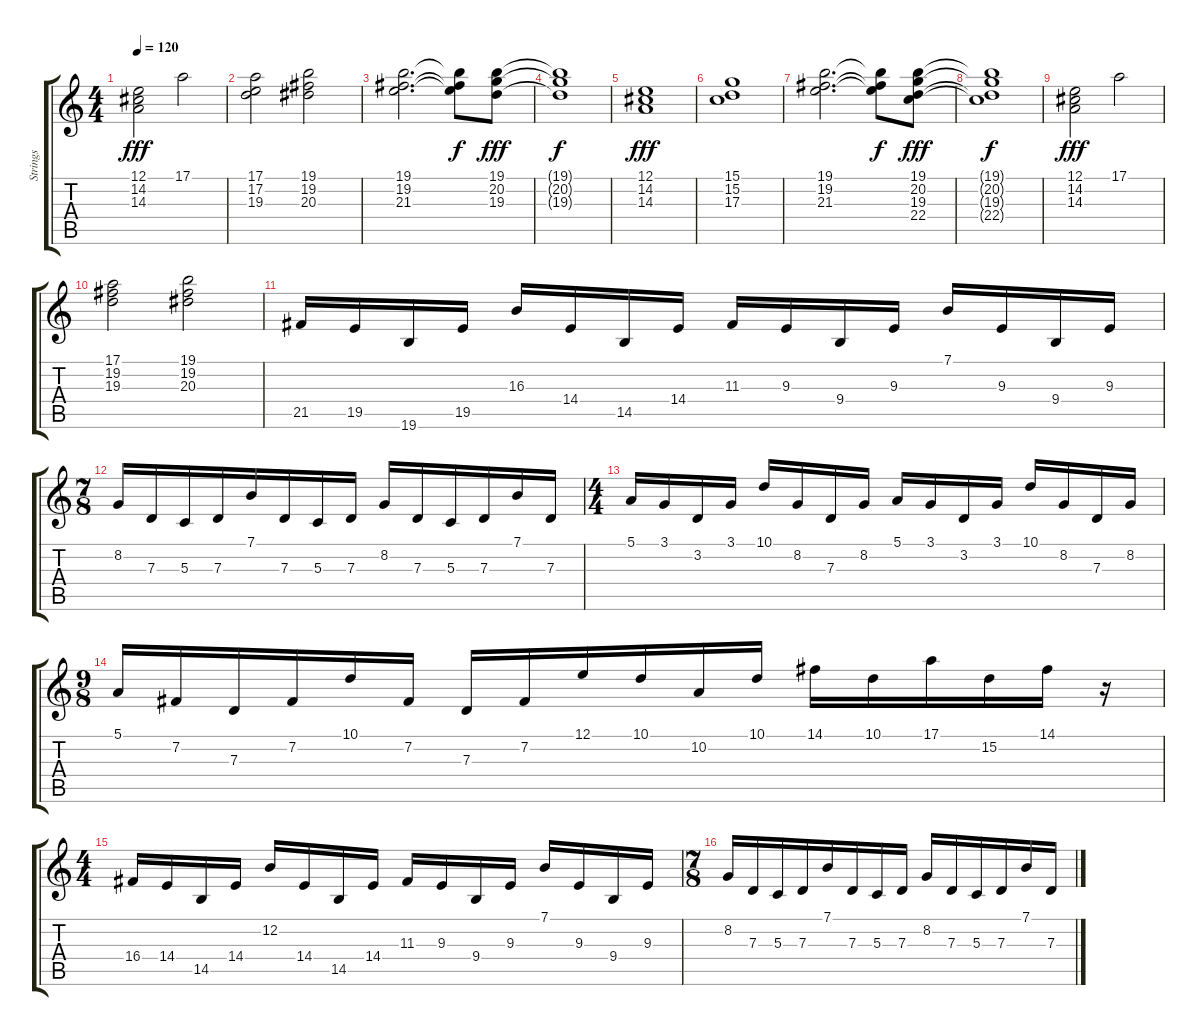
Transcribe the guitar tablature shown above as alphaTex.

\track ("Strings" "Strings") {instrument stringensemble1}
\staff {score tabs}
\tuning (E4 B3 G3 D3 A2 E2) {hide}
\ts (4 4)
\tempo 120
\clef g2
\ks c
(12.1 14.2 14.3).2{dy fff} 17.1.2 |
(17.1 17.2 19.3).2 (19.1 19.2 20.3).2 |
(19.1 19.2 21.3).2{d} (19.1{t} 19.2{t} 21.3{t}).8{dy f} (19.1 20.2 19.3).8{dy fff} |
(19.1{t} 20.2{t} 19.3{t}).1{dy f} |
(12.1 14.2 14.3).1{dy fff} |
(15.1 15.2 17.3).1 |
(19.1 19.2 21.3).2{d} (19.1{t} 19.2{t} 21.3{t}).8{dy f} (19.1 20.2 19.3 22.4).8{dy fff} |
(19.1{t} 20.2{t} 19.3{t} 22.4{t}).1{dy f} |
(12.1 14.2 14.3).2{dy fff} 17.1.2 |
(17.1 19.2 19.3).2 (19.1 19.2 20.3).2 |
21.5.16 19.5.16 19.6.16 19.5.16 16.3.16 14.4.16 14.5.16 14.4.16 11.3.16 9.3.16 9.4.16 9.3.16 7.1.16 9.3.16 9.4.16 9.3.16 |
\ts (7 8)
8.2.16 7.3.16 5.3.16 7.3.16 7.1.16 7.3.16 5.3.16 7.3.16 8.2.16 7.3.16 5.3.16 7.3.16 7.1.16 7.3.16 |
\ts (4 4)
5.1.16 3.1.16 3.2.16 3.1.16 10.1.16 8.2.16 7.3.16 8.2.16 5.1.16 3.1.16 3.2.16 3.1.16 10.1.16 8.2.16 7.3.16 8.2.16 |
\ts (9 8)
5.1.16 7.2.16 7.3.16 7.2.16 10.1.16 7.2.16 7.3.16 7.2.16 12.1.16 10.1.16 10.2.16 10.1.16 14.1.16 10.1.16 17.1.16 15.2.16 14.1.16 r.16 |
\ts (4 4)
16.4.16 14.4.16 14.5.16 14.4.16 12.2.16 14.4.16 14.5.16 14.4.16 11.3.16 9.3.16 9.4.16 9.3.16 7.1.16 9.3.16 9.4.16 9.3.16 |
\ts (7 8)
8.2.16 7.3.16 5.3.16 7.3.16 7.1.16 7.3.16 5.3.16 7.3.16 8.2.16 7.3.16 5.3.16 7.3.16 7.1.16 7.3.16
